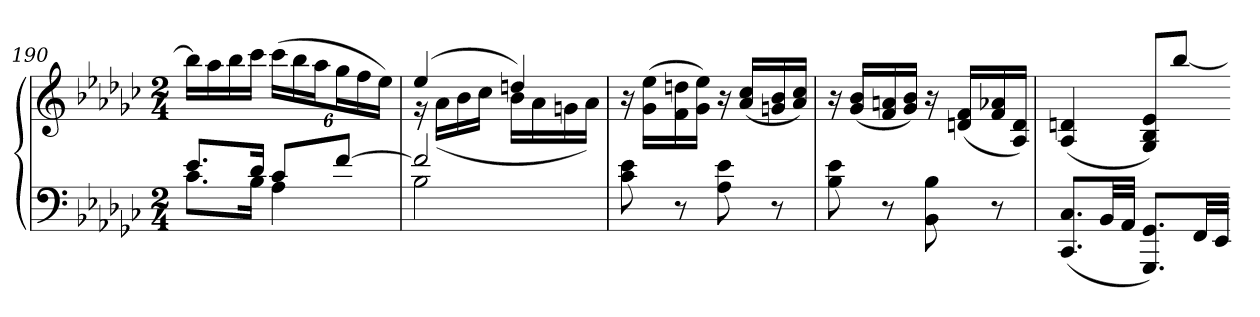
**kern	**kern
*part1	*part1
*staff2	*staff1
*clefF4	*clefG2
*k[b-e-a-d-g-c-]	*k[b-e-a-d-g-c-]
*M2/4	*M2/4
=190	=190
*^	*
8.e-L	8.c-L	16bb-LL]
.	.	16aa-
.	.	16bb-
16d-Jk	16B-Jk	16ccc-JJ
8c-L	4A-	(24ccc-LL
.	.	24bb-
.	.	24aa-J
[8fJ	.	24gg-L
.	.	24ff
.	.	24ee-JJ)
=191	=191	=191
*	*	*^
2f]	2B-	(4ee-	16r
.	.	.	(16a-LL
.	.	.	16b-
.	.	.	16cc-JJ
.	.	4ddn)	16b-LL
.	.	.	16a-
.	.	.	16gn
.	.	.	16a-JJ)
*v	*v	*	*
*	*v	*v
=192	=192
8c- 8e-	16r
.	(16g- 16ee-LL
8r	16f 16ddn
.	16g- 16ee-JJ)
8A- 8e-	16r
.	(16a- 16cc-LL
8r	16gn 16b-
.	16a- 16cc-JJ)
=193	=193
8B- 8e-	16r
.	(16g- 16b-LL
8r	16f 16an
.	16g- 16b-JJ)
8BB- 8B-	16r
.	(16dn 16fLL
8r	16f 16a-X
.	16A- 16dJJ)
=194	=194
(8.CC- 8.C-L	(4A- 4dn
32BB-LL	.
32AA-JJJ	.
8.GGG- 8.GG-L)	8G- 8B- 8e-L)
.	[8bb-J
32FFLL	.
32EE-JJJ	.
=-	=-
*-	*-
